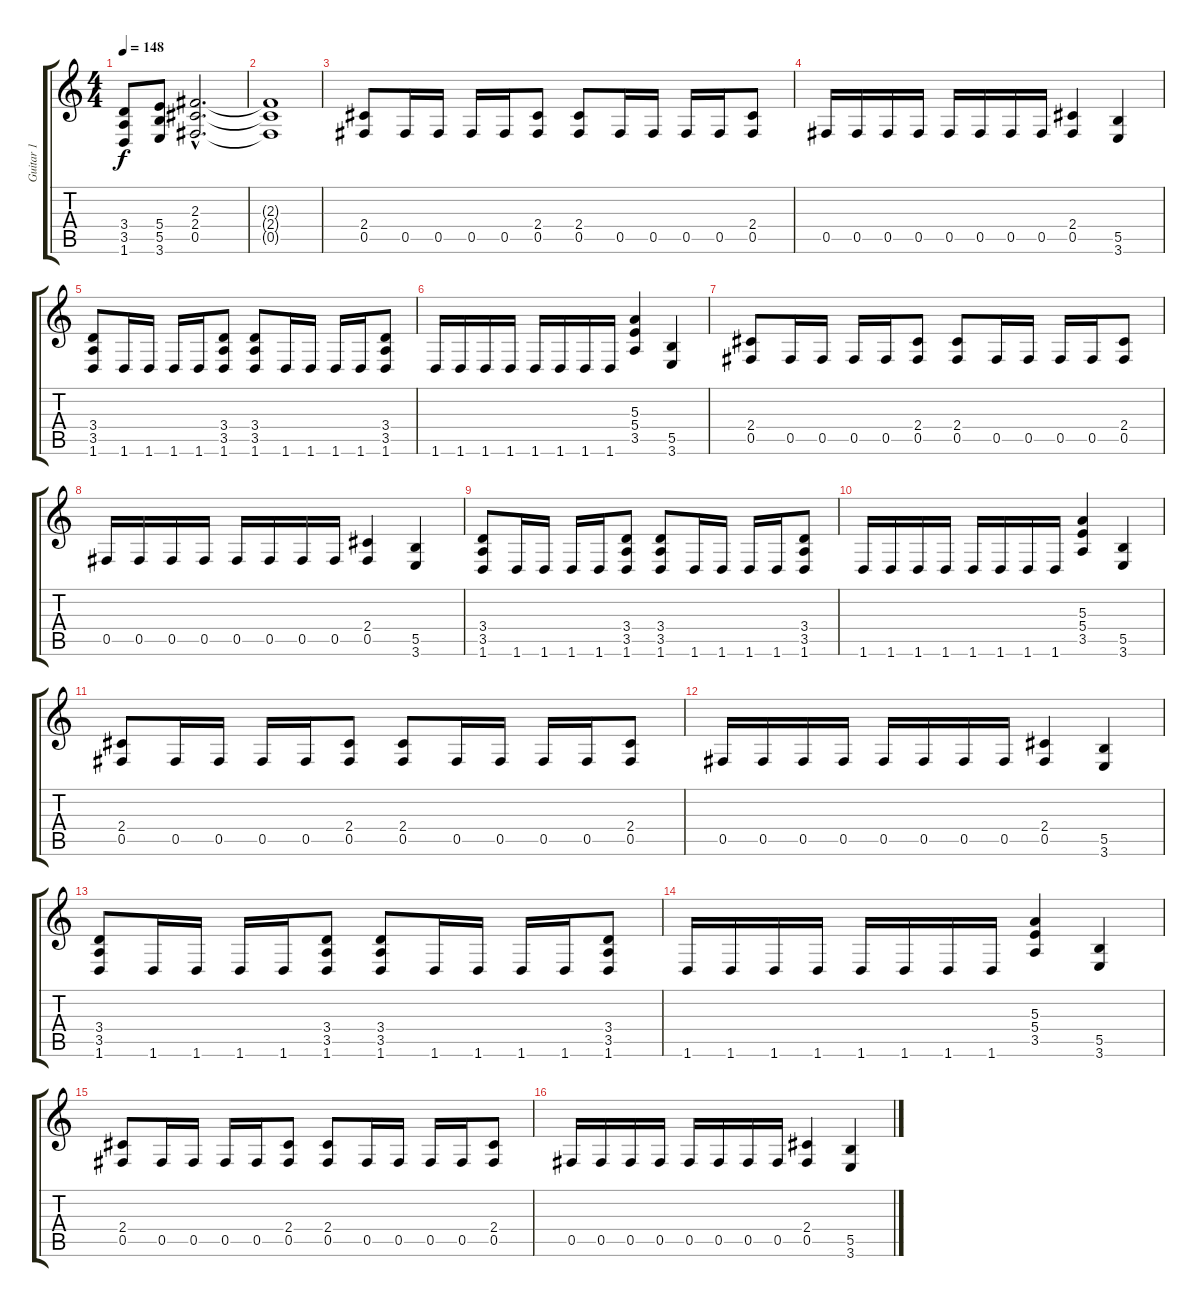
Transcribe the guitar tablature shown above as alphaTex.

\track ("Guitar 1" "Guitar 1") {instrument distortionguitar}
\staff {score tabs}
\tuning (Db4 Ab3 E3 B2 Gb2 Db2) {hide}
\ts (4 4)
\tempo 148
\clef g2
\ks c
(3.4 3.5 1.6).8{dy f} (5.4 5.5 3.6).8 (2.3{hac} 2.4{hac} 0.5{hac}).2{d} |
(2.3{t} 2.4{t} 0.5{t}).1 |
(2.4 0.5).8 0.5.16 0.5.16 0.5.16 0.5.16 (2.4 0.5).8 (2.4 0.5).8 0.5.16 0.5.16 0.5.16 0.5.16 (2.4 0.5).8 |
0.5.16 0.5.16 0.5.16 0.5.16 0.5.16 0.5.16 0.5.16 0.5.16 (2.4 0.5).4 (5.5 3.6).4 |
(3.4 3.5 1.6).8 1.6.16 1.6.16 1.6.16 1.6.16 (3.4 3.5 1.6).8 (3.4 3.5 1.6).8 1.6.16 1.6.16 1.6.16 1.6.16 (3.4 3.5 1.6).8 |
1.6.16 1.6.16 1.6.16 1.6.16 1.6.16 1.6.16 1.6.16 1.6.16 (5.3 5.4 3.5).4 (5.5 3.6).4 |
(2.4 0.5).8 0.5.16 0.5.16 0.5.16 0.5.16 (2.4 0.5).8 (2.4 0.5).8 0.5.16 0.5.16 0.5.16 0.5.16 (2.4 0.5).8 |
0.5.16 0.5.16 0.5.16 0.5.16 0.5.16 0.5.16 0.5.16 0.5.16 (2.4 0.5).4 (5.5 3.6).4 |
(3.4 3.5 1.6).8 1.6.16 1.6.16 1.6.16 1.6.16 (3.4 3.5 1.6).8 (3.4 3.5 1.6).8 1.6.16 1.6.16 1.6.16 1.6.16 (3.4 3.5 1.6).8 |
1.6.16 1.6.16 1.6.16 1.6.16 1.6.16 1.6.16 1.6.16 1.6.16 (5.3 5.4 3.5).4 (5.5 3.6).4 |
(2.4 0.5).8 0.5.16 0.5.16 0.5.16 0.5.16 (2.4 0.5).8 (2.4 0.5).8 0.5.16 0.5.16 0.5.16 0.5.16 (2.4 0.5).8 |
0.5.16 0.5.16 0.5.16 0.5.16 0.5.16 0.5.16 0.5.16 0.5.16 (2.4 0.5).4 (5.5 3.6).4 |
(3.4 3.5 1.6).8 1.6.16 1.6.16 1.6.16 1.6.16 (3.4 3.5 1.6).8 (3.4 3.5 1.6).8 1.6.16 1.6.16 1.6.16 1.6.16 (3.4 3.5 1.6).8 |
1.6.16 1.6.16 1.6.16 1.6.16 1.6.16 1.6.16 1.6.16 1.6.16 (5.3 5.4 3.5).4 (5.5 3.6).4 |
(2.4 0.5).8 0.5.16 0.5.16 0.5.16 0.5.16 (2.4 0.5).8 (2.4 0.5).8 0.5.16 0.5.16 0.5.16 0.5.16 (2.4 0.5).8 |
0.5.16 0.5.16 0.5.16 0.5.16 0.5.16 0.5.16 0.5.16 0.5.16 (2.4 0.5).4 (5.5 3.6).4
